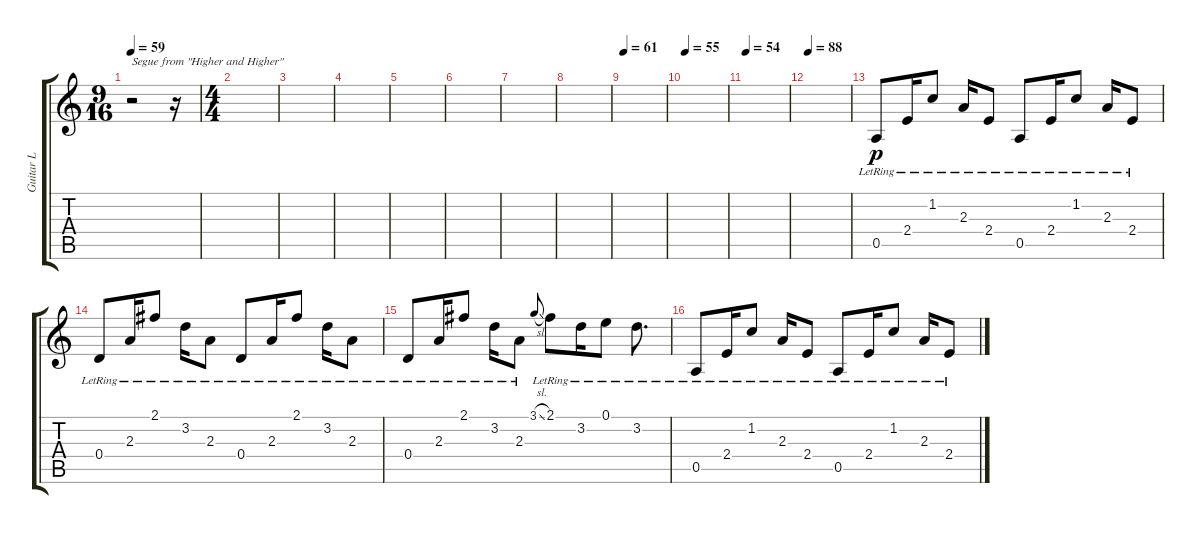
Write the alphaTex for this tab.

\track ("Guitar L" "Guitar L") {instrument acousticguitarsteel}
\staff {score tabs}
\tuning (E4 B3 G3 D3 A2 E2) {hide}
\ts (9 16)
\tempo 59
\clef g2
\ks c
r.2{txt "Segue from \"Higher and Higher\"" dy p instrument acousticguitarsteel} r.16 |
\ts (4 4)
|
|
|
|
|
|
|
\tempo 61
|
\tempo 55
|
\tempo 54
|
\tempo 88
|
0.5{lr}.8{volume 8} 2.4{lr}.16 1.2{lr}.8 2.3{lr}.16 2.4{lr}.8 0.5{lr}.8 2.4{lr}.16 1.2{lr}.8 2.3{lr}.16 2.4{lr}.8 |
0.4{lr}.8 2.3{lr}.16 2.1{lr}.8 3.2{lr}.16 2.3{lr}.8 0.4{lr}.8 2.3{lr}.16 2.1{lr}.8 3.2{lr}.16 2.3{lr}.8 |
0.4{lr}.8 2.3{lr}.16 2.1{lr}.8 3.2{lr}.16 2.3{lr}.8 3.1{sl}.8{gr onbeat} 2.1{lr}.8 3.2{lr}.16 0.1{lr}.8 3.2{lr}.8{d} |
0.5{lr}.8 2.4{lr}.16 1.2{lr}.8 2.3{lr}.16 2.4{lr}.8 0.5{lr}.8 2.4{lr}.16 1.2{lr}.8 2.3{lr}.16 2.4{lr}.8
